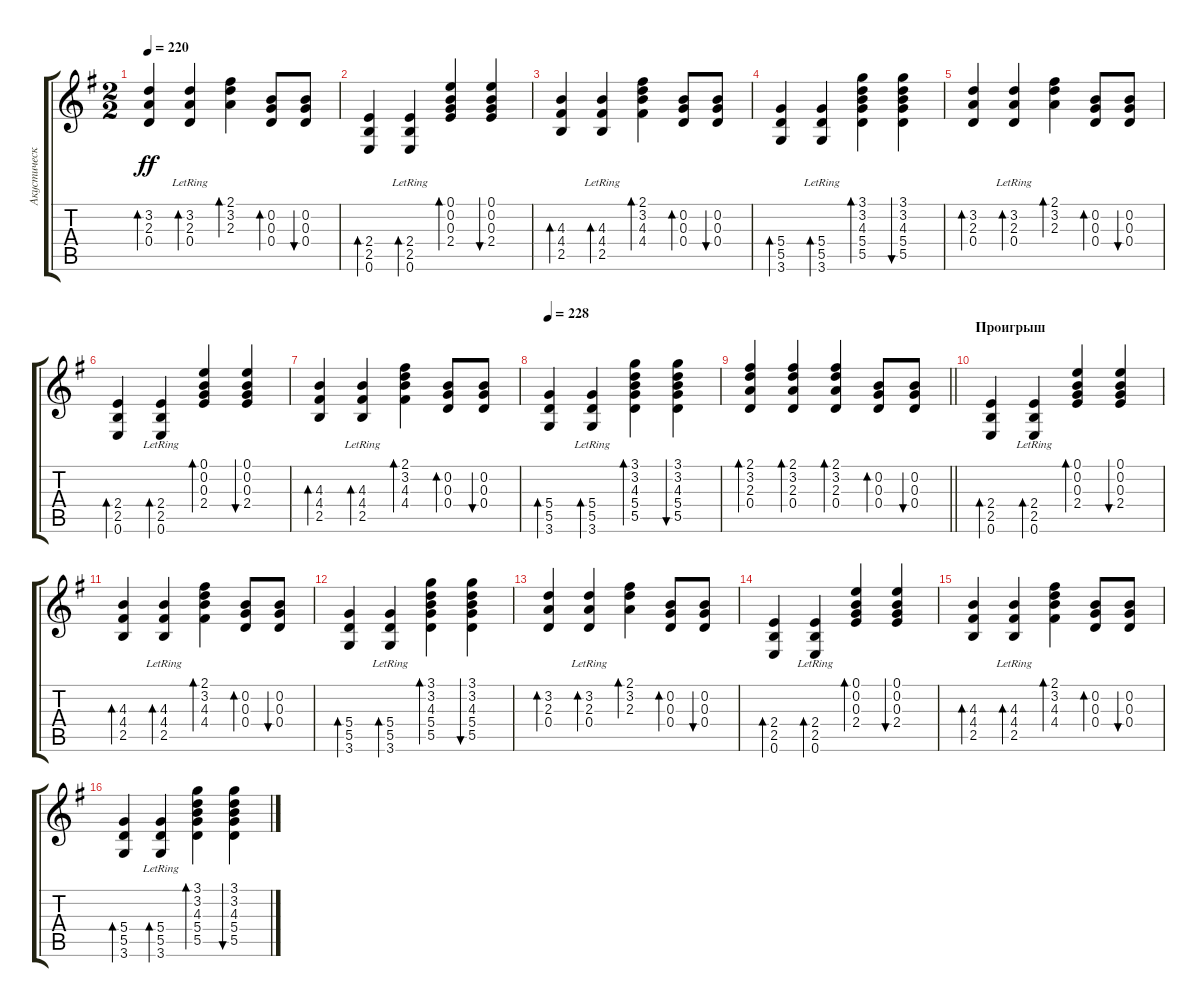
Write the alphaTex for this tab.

\track ("Акустическая гитара" "Акустическ") {instrument acousticguitarsteel}
\staff {score tabs}
\tuning (E4 B3 G3 D3 A2 E2) {hide}
\ts (2 2)
\tempo 220
\clef g2
\ks eminor
(3.2 2.3 0.4).4{bd 60 dy ff} (3.2 2.3{lr} 0.4{lr}).4{bd 30} (2.1 3.2 2.3).4{bd 60} (0.2 0.3 0.4).8{bd 30} (0.2 0.3 0.4).8{bu 30} |
(2.4 2.5 0.6).4{bd 60} (2.4{lr} 2.5{lr} 0.6{lr}).4{bd 60} (0.1 0.2 0.3 2.4).4{bd 60} (0.1 0.2 0.3 2.4).4{bu 60} |
(4.3 4.4 2.5).4{bd 60} (4.3 4.4{lr} 2.5{lr}).4{bd 30} (2.1 3.2 4.3 4.4).4{bd 60} (0.2 0.3 0.4).8{bd 30} (0.2 0.3 0.4).8{bu 30} |
(5.4 5.5 3.6).4{bd 60} (5.4{lr} 5.5{lr} 3.6{lr}).4{bd 60} (3.1 3.2 4.3 5.4 5.5).4{bd 60} (3.1 3.2 4.3 5.4 5.5).4{bu 60} |
(3.2 2.3 0.4).4{bd 60} (3.2 2.3{lr} 0.4{lr}).4{bd 30} (2.1 3.2 2.3).4{bd 60} (0.2 0.3 0.4).8{bd 30} (0.2 0.3 0.4).8{bu 30} |
(2.4 2.5 0.6).4{bd 60} (2.4{lr} 2.5{lr} 0.6{lr}).4{bd 60} (0.1 0.2 0.3 2.4).4{bd 60} (0.1 0.2 0.3 2.4).4{bu 60} |
(4.3 4.4 2.5).4{bd 60} (4.3 4.4{lr} 2.5{lr}).4{bd 30} (2.1 3.2 4.3 4.4).4{bd 60} (0.2 0.3 0.4).8{bd 30} (0.2 0.3 0.4).8{bu 30} |
\tempo 228
(5.4 5.5 3.6).4{bd 60} (5.4{lr} 5.5{lr} 3.6{lr}).4{bd 60} (3.1 3.2 4.3 5.4 5.5).4{bd 60} (3.1 3.2 4.3 5.4 5.5).4{bu 60} |
\barLineRight lightlight
(2.1 3.2 2.3 0.4).4{bd 60} (2.1 3.2 2.3 0.4).4{bd 30} (2.1 3.2 2.3 0.4).4{bd 60} (0.2 0.3 0.4).8{bd 30} (0.2 0.3 0.4).8{bu 30} |
\section ("" "Проигрыш")
(2.4 2.5 0.6).4{bd 60} (2.4{lr} 2.5{lr} 0.6{lr}).4{bd 60} (0.1 0.2 0.3 2.4).4{bd 60} (0.1 0.2 0.3 2.4).4{bu 60} |
(4.3 4.4 2.5).4{bd 60} (4.3 4.4{lr} 2.5{lr}).4{bd 30} (2.1 3.2 4.3 4.4).4{bd 60} (0.2 0.3 0.4).8{bd 30} (0.2 0.3 0.4).8{bu 30} |
(5.4 5.5 3.6).4{bd 60} (5.4{lr} 5.5{lr} 3.6{lr}).4{bd 60} (3.1 3.2 4.3 5.4 5.5).4{bd 60} (3.1 3.2 4.3 5.4 5.5).4{bu 60} |
(3.2 2.3 0.4).4{bd 60} (3.2 2.3{lr} 0.4{lr}).4{bd 30} (2.1 3.2 2.3).4{bd 60} (0.2 0.3 0.4).8{bd 30} (0.2 0.3 0.4).8{bu 30} |
(2.4 2.5 0.6).4{bd 60} (2.4{lr} 2.5{lr} 0.6{lr}).4{bd 60} (0.1 0.2 0.3 2.4).4{bd 60} (0.1 0.2 0.3 2.4).4{bu 60} |
(4.3 4.4 2.5).4{bd 60} (4.3 4.4{lr} 2.5{lr}).4{bd 30} (2.1 3.2 4.3 4.4).4{bd 60} (0.2 0.3 0.4).8{bd 30} (0.2 0.3 0.4).8{bu 30} |
(5.4 5.5 3.6).4{bd 60} (5.4{lr} 5.5{lr} 3.6{lr}).4{bd 60} (3.1 3.2 4.3 5.4 5.5).4{bd 60} (3.1 3.2 4.3 5.4 5.5).4{bu 60}
